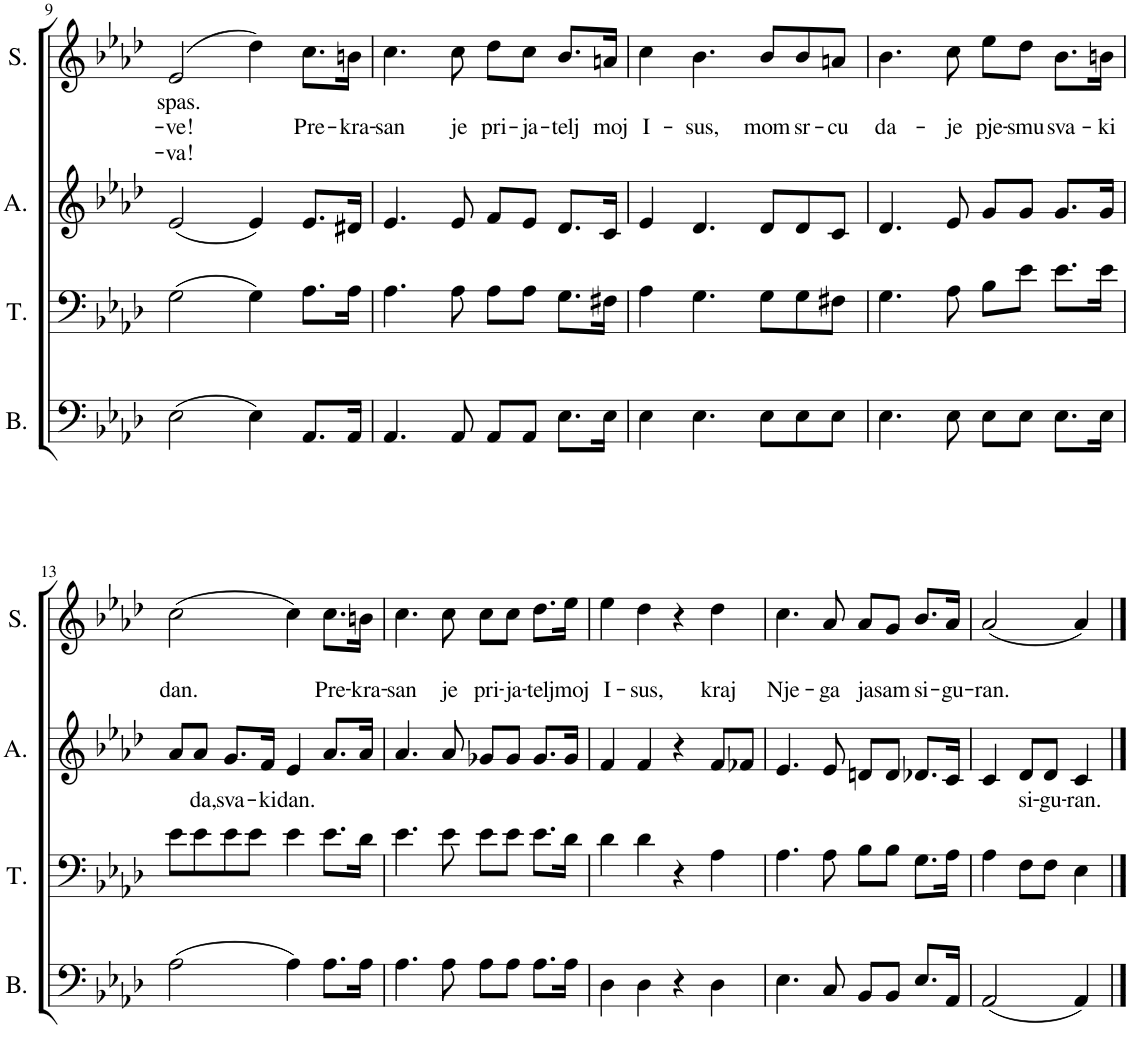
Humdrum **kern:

**kern	**kern	**kern	**text	**kern	**text	**text	**text
*part4	*part3	*part2	*part2	*part1	*part1	*part1	*part1
*staff4	*staff3	*staff2	*staff2	*staff1	*staff1	*staff1	*staff1
*I"Bass	*I"Tenor	*I"Alto	*	*I"Soprano	*	*	*
*I'B.	*I'T.	*I'A.	*	*I'S.	*	*	*
!!LO:PB:g=z
*clefF4	*clefF4	*clefG2	*	*clefG2	*	*	*
*k[b-e-a-d-]	*k[b-e-a-d-]	*k[b-e-a-d-]	*	*k[b-e-a-d-]	*	*	*
*M4/4	*M4/4	*M4/4	*	*M4/4	*	*	*
=9	=9	=9	=9	=9	=9	=9	=9
!	!	!	!	!	!LO:LY:b	!LO:LY:b	!LO:LY:b
(2E-\	(2G\	(2e-/	.	(2e-/	spas.	-ve!	-va!
4E-\)	4G\)	4e-/)	.	4dd-\)	.	.	.
!	!	!	!	!	!	!LO:LY:b	!
8.AA-/L	8.A-\L	8.e-/L	.	8.cc\L	.	Pre-	.
!	!	!	!	!	!	!LO:LY:b	!
16AA-/Jk	16A-\Jk	16d#X/Jk	.	16bn\Jk	.	-kra-	.
=10	=10	=10	=10	=10	=10	=10	=10
!	!	!	!	!	!	!LO:LY:b	!
4.AA-/	4.A-\	4.e-/	.	4.cc\	.	-san	.
!	!	!	!	!	!	!LO:LY:b	!
8AA-/	8A-\	8e-/	.	8cc\	.	je	.
!	!	!	!	!	!	!LO:LY:b	!
8AA-/L	8A-\L	8f/L	.	8dd-\L	.	pri-	.
!	!	!	!	!	!	!LO:LY:b	!
8AA-/J	8A-\J	8e-/J	.	8cc\J	.	-ja-	.
!	!	!	!	!	!	!LO:LY:b	!
8.E-\L	8.G\L	8.d-/L	.	8.b-/L	.	-telj	.
!	!	!	!	!	!	!LO:LY:b	!
16E-\Jk	16F#X\Jk	16c/Jk	.	16an/Jk	.	moj	.
=11	=11	=11	=11	=11	=11	=11	=11
!	!	!	!	!	!	!LO:LY:b	!
4E-\	4A-\	4e-/	.	4cc\	.	I-	.
!	!	!	!	!	!	!LO:LY:b	!
4.E-\	4.G\	4.d-/	.	4.b-\	.	-sus,	.
!	!	!	!	!	!	!LO:LY:b	!
8E-\L	8G\L	8d-/L	.	8b-/L	.	mom	.
!	!	!	!	!	!	!LO:LY:b	!
8E-\	8G\	8d-/	.	8b-/	.	sr-	.
!	!	!	!	!	!	!LO:LY:b	!
8E-\J	8F#X\J	8c/J	.	8an/J	.	-cu	.
=12	=12	=12	=12	=12	=12	=12	=12
!	!	!	!	!	!	!LO:LY:b	!
4.E-\	4.G\	4.d-/	.	4.b-\	.	da-	.
!	!	!	!	!	!	!LO:LY:b	!
8E-\	8A-\	8e-/	.	8cc\	.	-je	.
!	!	!	!	!	!	!LO:LY:b	!
8E-\L	8B-\L	8g/L	.	8ee-\L	.	pje-	.
!	!	!	!	!	!	!LO:LY:b	!
8E-\J	8e-\J	8g/J	.	8dd-\J	.	-smu	.
!	!	!	!	!	!	!LO:LY:b	!
8.E-\L	8.e-\L	8.g/L	.	8.b-\L	.	sva-	.
!	!	!	!	!	!	!LO:LY:b	!
16E-\Jk	16e-\Jk	16g/Jk	.	16bn\Jk	.	-ki	.
!!LO:LB:g=z
=13	=13	=13	=13	=13	=13	=13	=13
!	!	!	!	!	!	!LO:LY:b	!
(2A-\	8e-\L	8a-/L	.	(2cc\	.	dan.	.
!	!	!	!LO:LY:b	!	!	!	!
.	8e-\	8a-/J	da,	.	.	.	.
!	!	!	!LO:LY:b	!	!	!	!
.	8e-\	8.g/L	sva-	.	.	.	.
.	8e-\J	.	.	.	.	.	.
!	!	!	!LO:LY:b	!	!	!	!
.	.	16f/Jk	-ki	.	.	.	.
!	!	!	!LO:LY:b	!	!	!	!
4A-\)	4e-\	4e-/	dan.	4cc\)	.	.	.
!	!	!	!	!	!	!LO:LY:b	!
8.A-\L	8.e-\L	8.a-/L	.	8.cc\L	.	Pre-	.
!	!	!	!	!	!	!LO:LY:b	!
16A-\Jk	16d-\Jk	16a-/Jk	.	16bn\Jk	.	-kra-	.
=14	=14	=14	=14	=14	=14	=14	=14
!	!	!	!	!	!	!LO:LY:b	!
4.A-\	4.e-\	4.a-/	.	4.cc\	.	-san	.
!	!	!	!	!	!	!LO:LY:b	!
8A-\	8e-\	8a-/	.	8cc\	.	je	.
!	!	!	!	!	!	!LO:LY:b	!
8A-\L	8e-\L	8g-X/L	.	8cc\L	.	pri-	.
!	!	!	!	!	!	!LO:LY:b	!
8A-\J	8e-\J	8g-/J	.	8cc\J	.	-ja-	.
!	!	!	!	!	!	!LO:LY:b	!
8.A-\L	8.e-\L	8.g-/L	.	8.dd-\L	.	-telj	.
!	!	!	!	!	!	!LO:LY:b	!
16A-\Jk	16d-\Jk	16g-/Jk	.	16ee-\Jk	.	moj	.
=15	=15	=15	=15	=15	=15	=15	=15
!	!	!	!	!	!	!LO:LY:b	!
4D-\	4d-\	4f/	.	4ee-\	.	I-	.
!	!	!	!	!	!	!LO:LY:b	!
4D-\	4d-\	4f/	.	4dd-\	.	-sus,	.
4r	4r	4r	.	4r	.	.	.
!	!	!	!	!	!	!LO:LY:b	!
4D-\	4A-\	8f/L	.	4dd-\	.	kraj	.
.	.	8f-X/J	.	.	.	.	.
=16	=16	=16	=16	=16	=16	=16	=16
!	!	!	!	!	!	!LO:LY:b	!
4.E-\	4.A-\	4.e-/	.	4.cc\	.	Nje-	.
!	!	!	!	!	!	!LO:LY:b	!
8C/	8A-\	8e-/	.	8a-/	.	-ga	.
!	!	!	!	!	!	!LO:LY:b	!
8BB-/L	8B-\L	8dn/L	.	8a-/L	.	ja	.
!	!	!	!	!	!	!LO:LY:b	!
8BB-/J	8B-\J	8d/J	.	8g/J	.	sam	.
!	!	!	!	!	!	!LO:LY:b	!
8.E-/L	8.G\L	8.d-X/L	.	8.b-/L	.	si-	.
!	!	!	!	!	!	!LO:LY:b	!
16AA-/Jk	16A-\Jk	16c/Jk	.	16a-/Jk	.	-gu-	.
=17	=17	=17	=17	=17	=17	=17	=17
!	!	!	!	!	!	!LO:LY:b	!
(2AA-/	4A-\	4c/	.	(2a-/	.	-ran.	.
!	!	!	!LO:LY:b	!	!	!	!
.	8F\L	8d-/L	si-	.	.	.	.
!	!	!	!LO:LY:b	!	!	!	!
.	8F\J	8d-/J	-gu-	.	.	.	.
!	!	!	!LO:LY:b	!	!	!	!
4AA-/)	4E-\	4c/	-ran.	4a-/)	.	.	.
==	==	==	==	==	==	==	==
*-	*-	*-	*-	*-	*-	*-	*-
